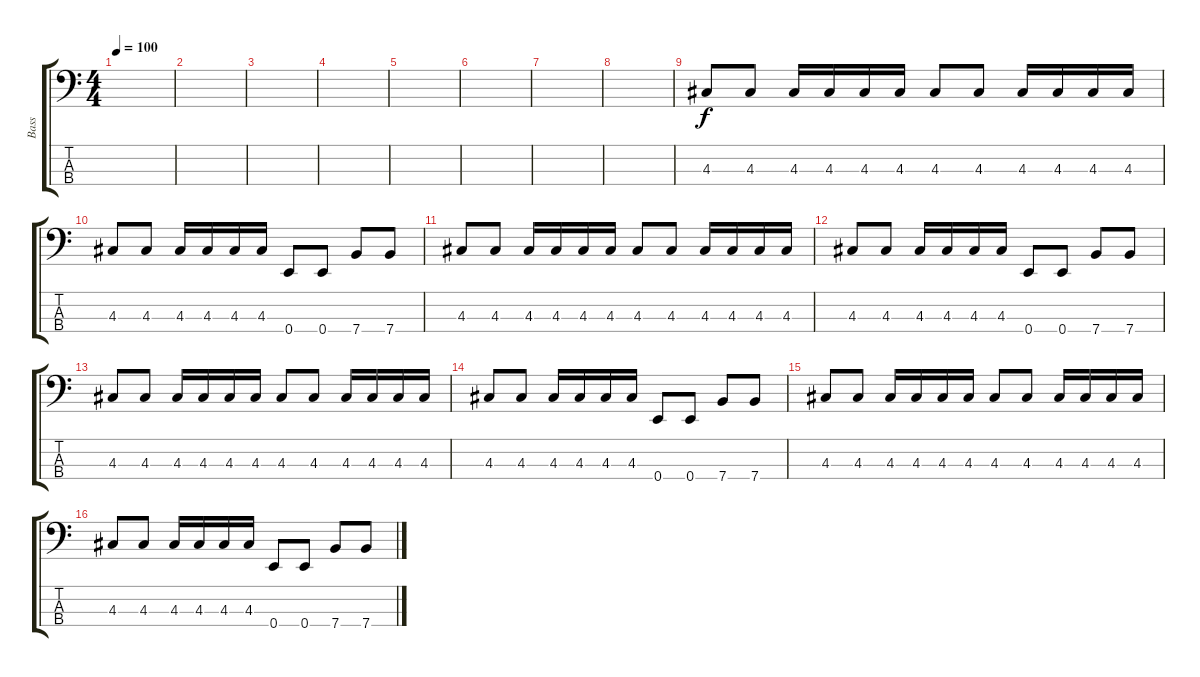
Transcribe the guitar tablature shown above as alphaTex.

\track ("Bass" "Bass") {instrument electricbassfinger}
\staff {score tabs}
\tuning (G2 D2 A1 E1) {hide}
\ts (4 4)
\tempo 100
\clef f4
\ks c
|
|
|
|
|
|
|
|
4.3.8 4.3.8 4.3.16 4.3.16 4.3.16 4.3.16 4.3.8 4.3.8 4.3.16 4.3.16 4.3.16 4.3.16 |
4.3.8 4.3.8 4.3.16 4.3.16 4.3.16 4.3.16 0.4.8 0.4.8 7.4.8 7.4.8 |
4.3.8 4.3.8 4.3.16 4.3.16 4.3.16 4.3.16 4.3.8 4.3.8 4.3.16 4.3.16 4.3.16 4.3.16 |
4.3.8 4.3.8 4.3.16 4.3.16 4.3.16 4.3.16 0.4.8 0.4.8 7.4.8 7.4.8 |
4.3.8 4.3.8 4.3.16 4.3.16 4.3.16 4.3.16 4.3.8 4.3.8 4.3.16 4.3.16 4.3.16 4.3.16 |
4.3.8 4.3.8 4.3.16 4.3.16 4.3.16 4.3.16 0.4.8 0.4.8 7.4.8 7.4.8 |
4.3.8 4.3.8 4.3.16 4.3.16 4.3.16 4.3.16 4.3.8 4.3.8 4.3.16 4.3.16 4.3.16 4.3.16 |
4.3.8 4.3.8 4.3.16 4.3.16 4.3.16 4.3.16 0.4.8 0.4.8 7.4.8 7.4.8
